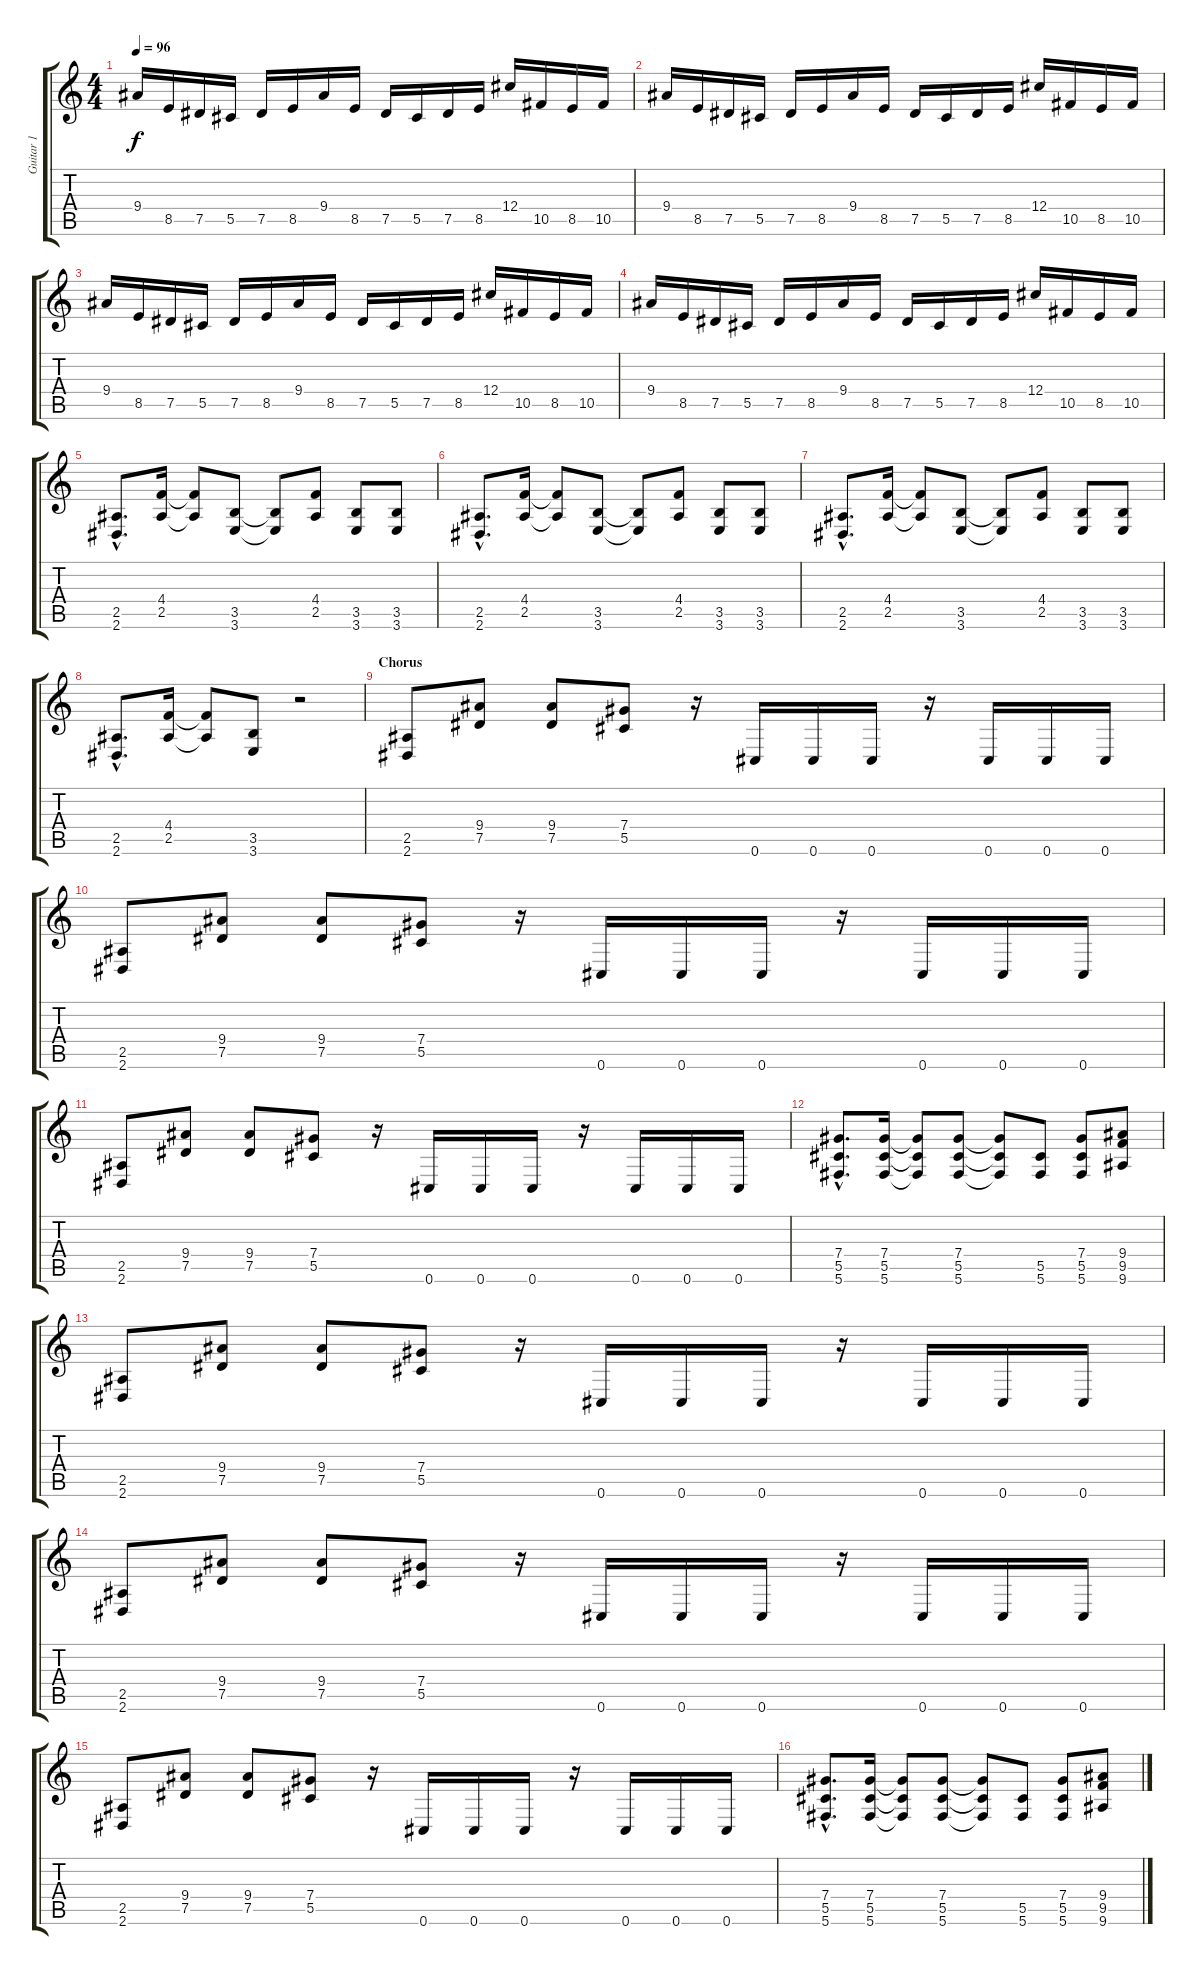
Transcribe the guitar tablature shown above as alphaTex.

\track ("Guitar 1" "Guitar 1") {instrument distortionguitar}
\staff {score tabs}
\tuning (Eb4 Bb3 Gb3 Db3 Ab2 Db2) {hide}
\ts (4 4)
\tempo 96
\clef g2
\ks c
9.4.16{dy f} 8.5.16 7.5.16 5.5.16 7.5.16 8.5.16 9.4.16 8.5.16 7.5.16 5.5.16 7.5.16 8.5.16 12.4.16 10.5.16 8.5.16 10.5.16 |
9.4.16 8.5.16 7.5.16 5.5.16 7.5.16 8.5.16 9.4.16 8.5.16 7.5.16 5.5.16 7.5.16 8.5.16 12.4.16 10.5.16 8.5.16 10.5.16 |
9.4.16 8.5.16 7.5.16 5.5.16 7.5.16 8.5.16 9.4.16 8.5.16 7.5.16 5.5.16 7.5.16 8.5.16 12.4.16 10.5.16 8.5.16 10.5.16 |
9.4.16 8.5.16 7.5.16 5.5.16 7.5.16 8.5.16 9.4.16 8.5.16 7.5.16 5.5.16 7.5.16 8.5.16 12.4.16 10.5.16 8.5.16 10.5.16 |
(2.5{hac} 2.6{hac}).8{d} (4.4 2.5).16 (4.4{t} 2.5{t}).8 (3.5 3.6).8 (3.5{t} 3.6{t}).8 (4.4 2.5).8 (3.5 3.6).8 (3.5 3.6).8 |
(2.5{hac} 2.6{hac}).8{d} (4.4 2.5).16 (4.4{t} 2.5{t}).8 (3.5 3.6).8 (3.5{t} 3.6{t}).8 (4.4 2.5).8 (3.5 3.6).8 (3.5 3.6).8 |
(2.5{hac} 2.6{hac}).8{d} (4.4 2.5).16 (4.4{t} 2.5{t}).8 (3.5 3.6).8 (3.5{t} 3.6{t}).8 (4.4 2.5).8 (3.5 3.6).8 (3.5 3.6).8 |
(2.5{hac} 2.6{hac}).8{d} (4.4 2.5).16 (4.4{t} 2.5{t}).8 (3.5 3.6).8 r.2 |
\section ("" "Chorus")
(2.5 2.6).8 (9.4 7.5).8 (9.4 7.5).8 (7.4 5.5).8 r.16 0.6.16 0.6.16 0.6.16 r.16 0.6.16 0.6.16 0.6.16 |
(2.5 2.6).8 (9.4 7.5).8 (9.4 7.5).8 (7.4 5.5).8 r.16 0.6.16 0.6.16 0.6.16 r.16 0.6.16 0.6.16 0.6.16 |
(2.5 2.6).8 (9.4 7.5).8 (9.4 7.5).8 (7.4 5.5).8 r.16 0.6.16 0.6.16 0.6.16 r.16 0.6.16 0.6.16 0.6.16 |
(7.4{hac} 5.5{hac} 5.6{hac}).8{d} (7.4 5.5 5.6).16 (7.4{t} 5.5{t} 5.6{t}).8 (7.4 5.5 5.6).8 (7.4{t} 5.5{t} 5.6{t}).8 (5.5 5.6).8 (7.4 5.5 5.6).8 (9.4 9.5 9.6).8 |
(2.5 2.6).8 (9.4 7.5).8 (9.4 7.5).8 (7.4 5.5).8 r.16 0.6.16 0.6.16 0.6.16 r.16 0.6.16 0.6.16 0.6.16 |
(2.5 2.6).8 (9.4 7.5).8 (9.4 7.5).8 (7.4 5.5).8 r.16 0.6.16 0.6.16 0.6.16 r.16 0.6.16 0.6.16 0.6.16 |
(2.5 2.6).8 (9.4 7.5).8 (9.4 7.5).8 (7.4 5.5).8 r.16 0.6.16 0.6.16 0.6.16 r.16 0.6.16 0.6.16 0.6.16 |
(7.4{hac} 5.5{hac} 5.6{hac}).8{d} (7.4 5.5 5.6).16 (7.4{t} 5.5{t} 5.6{t}).8 (7.4 5.5 5.6).8 (7.4{t} 5.5{t} 5.6{t}).8 (5.5 5.6).8 (7.4 5.5 5.6).8 (9.4 9.5 9.6).8
